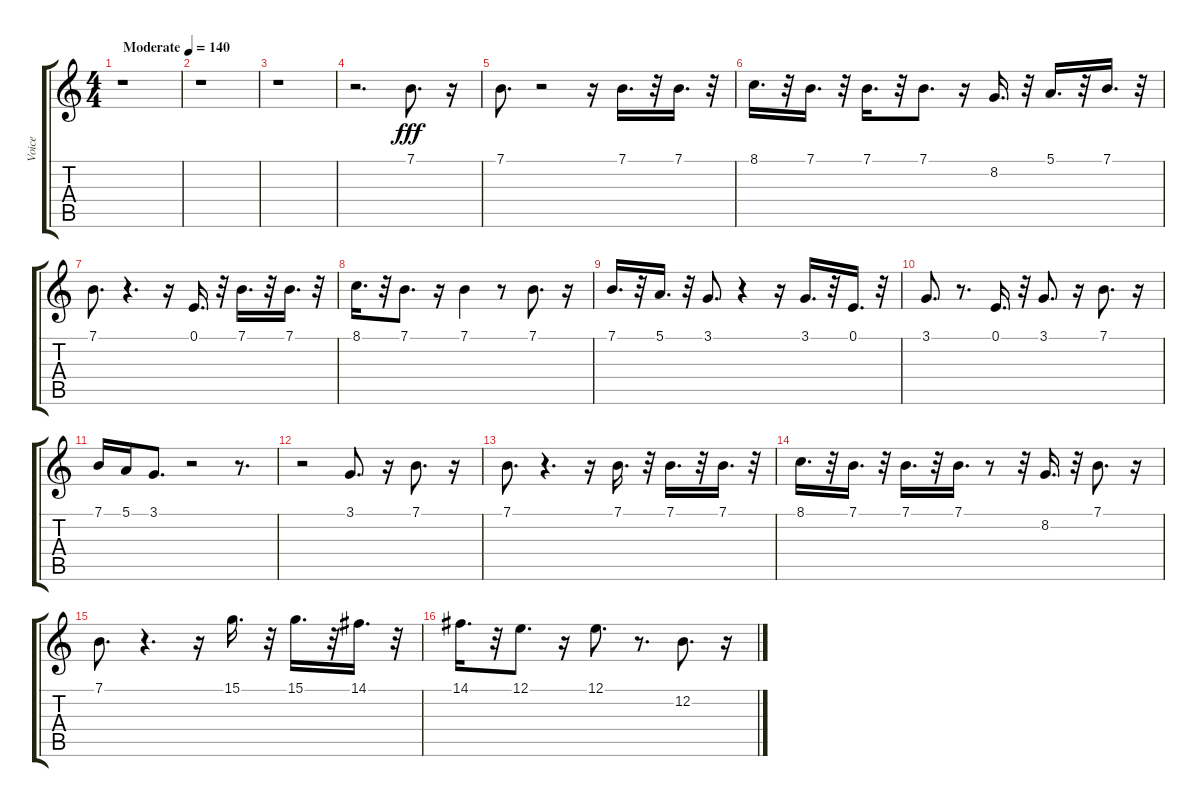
\track ("Voice" "Voice") {instrument synthbrass1}
\staff {score tabs}
\tuning (E4 B3 G3 D3 A2 E2) {hide}
\ts (4 4)
\tempo (140 "Moderate")
\clef g2
\ks c
r.1{dy fff instrument synthbrass1} |
r.1 |
r.1 |
r.2{d} 7.1.8{d instrument trumpet} r.16 |
7.1.8{d} r.2 r.16 7.1.16{d} r.32 7.1.16{d} r.32 |
8.1.16{d} r.32 7.1.16{d} r.32 7.1.16{d} r.32 7.1.8{d} r.16 8.2.16{d} r.32 5.1.16{d} r.32 7.1.16{d} r.32 |
7.1.8{d} r.4{d} r.16 0.1.16{d} r.32 7.1.16{d} r.32 7.1.16{d} r.32 |
8.1.16{d} r.32 7.1.8{d} r.16 7.1.4 r.8 7.1.8{d} r.16 |
7.1.16{d} r.32 5.1.16{d} r.32 3.1.8{d} r.4 r.16 3.1.16{d} r.32 0.1.16{d} r.32 |
3.1.8{d} r.8{d} 0.1.16{d} r.32 3.1.8{d} r.16 7.1.8{d} r.16 |
7.1.16 5.1.16 3.1.8{d} r.2 r.8{d} |
r.2 3.1.8{d} r.16 7.1.8{d} r.16 |
7.1.8{d} r.4{d} r.16 7.1.16{d} r.32 7.1.16{d} r.32 7.1.16{d} r.32 |
8.1.16{d} r.32 7.1.16{d} r.32 7.1.16{d} r.32 7.1.16{d} r.8 r.32 8.2.16{d} r.32 7.1.8{d} r.16 |
7.1.8{d} r.4{d} r.16 15.1.16{d} r.32 15.1.16{d} r.32 14.1.16{d} r.32 |
14.1.16{d} r.32 12.1.8{d} r.16 12.1.8{d} r.8{d} 12.2.8{d} r.16
